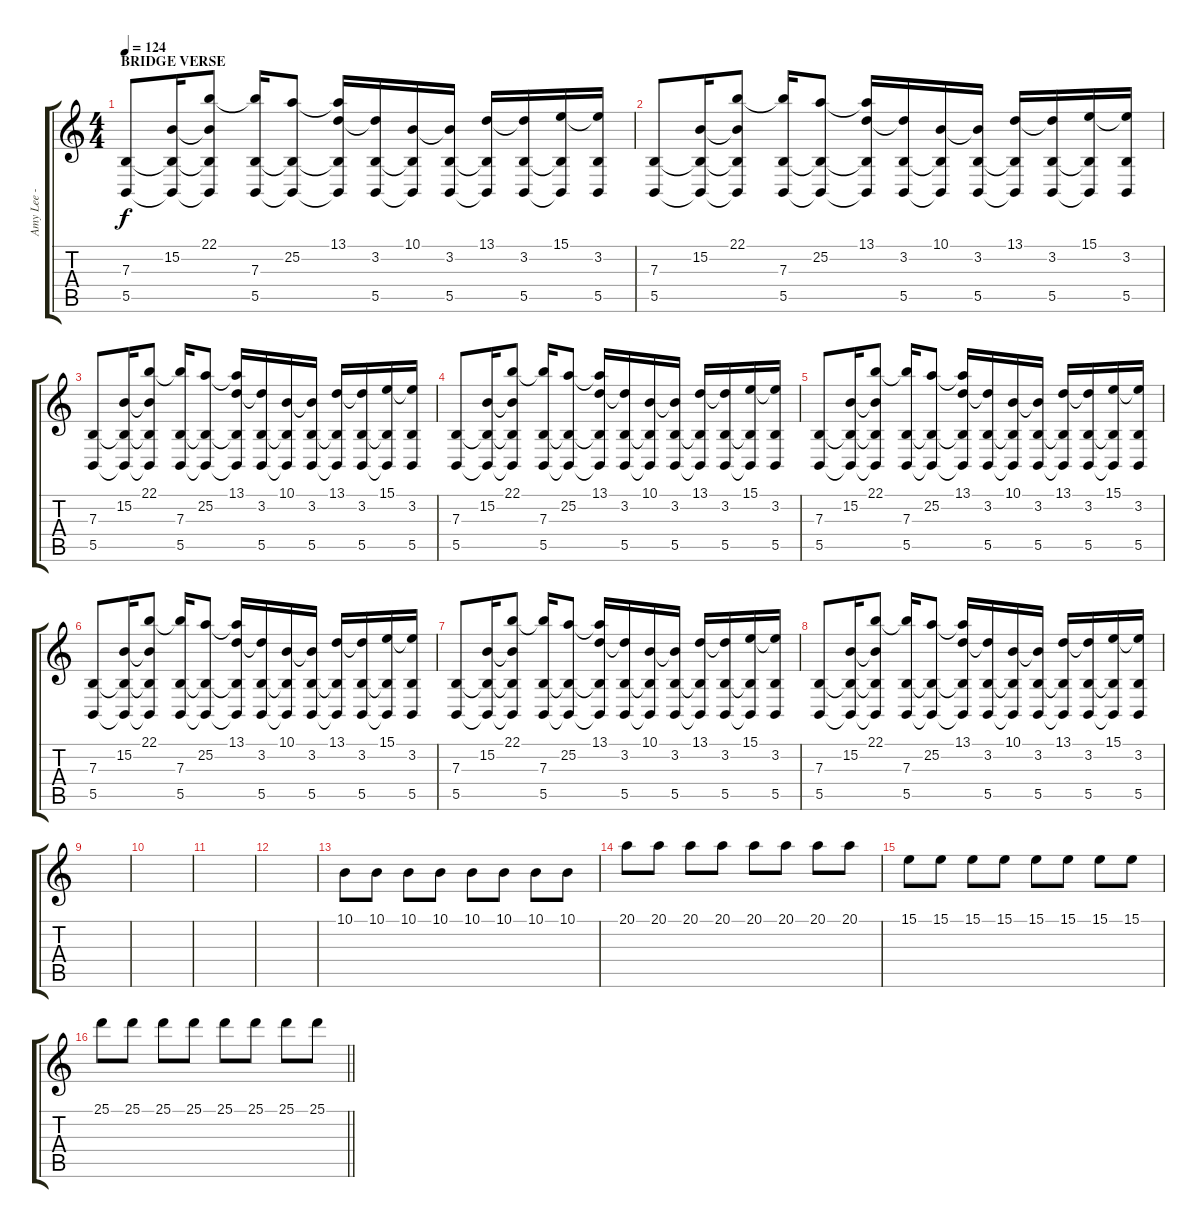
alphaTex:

\track ("Amy Lee - piano" "Amy Lee - ") {instrument acousticgrandpiano}
\staff {score tabs}
\tuning (Db4 Ab3 E3 B2 Gb2 B1) {hide}
\ts (4 4)
\section ("" "BRIDGE VERSE")
\tempo 124
\clef g2
\ks c
(7.3 5.5).8{dy f} (15.2 7.3{t} 5.5{t}).16 (22.1 15.2{t} 7.3{t} 5.5{t}).8 (22.1{t} 7.3 5.5).16 (25.2 7.3{t} 5.5{t}).8 (13.1 25.2{t} 7.3{t} 5.5{t}).16 (13.1{t} 3.2 5.5).16 (10.1 3.2{t} 5.5{t}).16 (10.1{t} 3.2 5.5).16 (13.1 3.2{t} 5.5{t}).16 (13.1{t} 3.2 5.5).16 (15.1 3.2{t} 5.5{t}).16 (15.1{t} 3.2 5.5).16 |
(7.3 5.5).8 (15.2 7.3{t} 5.5{t}).16 (22.1 15.2{t} 7.3{t} 5.5{t}).8 (22.1{t} 7.3 5.5).16 (25.2 7.3{t} 5.5{t}).8 (13.1 25.2{t} 7.3{t} 5.5{t}).16 (13.1{t} 3.2 5.5).16 (10.1 3.2{t} 5.5{t}).16 (10.1{t} 3.2 5.5).16 (13.1 3.2{t} 5.5{t}).16 (13.1{t} 3.2 5.5).16 (15.1 3.2{t} 5.5{t}).16 (15.1{t} 3.2 5.5).16 |
(7.3 5.5).8 (15.2 7.3{t} 5.5{t}).16 (22.1 15.2{t} 7.3{t} 5.5{t}).8 (22.1{t} 7.3 5.5).16 (25.2 7.3{t} 5.5{t}).8 (13.1 25.2{t} 7.3{t} 5.5{t}).16 (13.1{t} 3.2 5.5).16 (10.1 3.2{t} 5.5{t}).16 (10.1{t} 3.2 5.5).16 (13.1 3.2{t} 5.5{t}).16 (13.1{t} 3.2 5.5).16 (15.1 3.2{t} 5.5{t}).16 (15.1{t} 3.2 5.5).16 |
(7.3 5.5).8 (15.2 7.3{t} 5.5{t}).16 (22.1 15.2{t} 7.3{t} 5.5{t}).8 (22.1{t} 7.3 5.5).16 (25.2 7.3{t} 5.5{t}).8 (13.1 25.2{t} 7.3{t} 5.5{t}).16 (13.1{t} 3.2 5.5).16 (10.1 3.2{t} 5.5{t}).16 (10.1{t} 3.2 5.5).16 (13.1 3.2{t} 5.5{t}).16 (13.1{t} 3.2 5.5).16 (15.1 3.2{t} 5.5{t}).16 (15.1{t} 3.2 5.5).16 |
(7.3 5.5).8 (15.2 7.3{t} 5.5{t}).16 (22.1 15.2{t} 7.3{t} 5.5{t}).8 (22.1{t} 7.3 5.5).16 (25.2 7.3{t} 5.5{t}).8 (13.1 25.2{t} 7.3{t} 5.5{t}).16 (13.1{t} 3.2 5.5).16 (10.1 3.2{t} 5.5{t}).16 (10.1{t} 3.2 5.5).16 (13.1 3.2{t} 5.5{t}).16 (13.1{t} 3.2 5.5).16 (15.1 3.2{t} 5.5{t}).16 (15.1{t} 3.2 5.5).16 |
(7.3 5.5).8 (15.2 7.3{t} 5.5{t}).16 (22.1 15.2{t} 7.3{t} 5.5{t}).8 (22.1{t} 7.3 5.5).16 (25.2 7.3{t} 5.5{t}).8 (13.1 25.2{t} 7.3{t} 5.5{t}).16 (13.1{t} 3.2 5.5).16 (10.1 3.2{t} 5.5{t}).16 (10.1{t} 3.2 5.5).16 (13.1 3.2{t} 5.5{t}).16 (13.1{t} 3.2 5.5).16 (15.1 3.2{t} 5.5{t}).16 (15.1{t} 3.2 5.5).16 |
(7.3 5.5).8 (15.2 7.3{t} 5.5{t}).16 (22.1 15.2{t} 7.3{t} 5.5{t}).8 (22.1{t} 7.3 5.5).16 (25.2 7.3{t} 5.5{t}).8 (13.1 25.2{t} 7.3{t} 5.5{t}).16 (13.1{t} 3.2 5.5).16 (10.1 3.2{t} 5.5{t}).16 (10.1{t} 3.2 5.5).16 (13.1 3.2{t} 5.5{t}).16 (13.1{t} 3.2 5.5).16 (15.1 3.2{t} 5.5{t}).16 (15.1{t} 3.2 5.5).16 |
(7.3 5.5).8 (15.2 7.3{t} 5.5{t}).16 (22.1 15.2{t} 7.3{t} 5.5{t}).8 (22.1{t} 7.3 5.5).16 (25.2 7.3{t} 5.5{t}).8 (13.1 25.2{t} 7.3{t} 5.5{t}).16 (13.1{t} 3.2 5.5).16 (10.1 3.2{t} 5.5{t}).16 (10.1{t} 3.2 5.5).16 (13.1 3.2{t} 5.5{t}).16 (13.1{t} 3.2 5.5).16 (15.1 3.2{t} 5.5{t}).16 (15.1{t} 3.2 5.5).16 |
|
|
|
|
10.1.8 10.1.8 10.1.8 10.1.8 10.1.8 10.1.8 10.1.8 10.1.8 |
20.1.8 20.1.8 20.1.8 20.1.8 20.1.8 20.1.8 20.1.8 20.1.8 |
15.1.8 15.1.8 15.1.8 15.1.8 15.1.8 15.1.8 15.1.8 15.1.8 |
\barLineRight lightlight
25.1.8 25.1.8 25.1.8 25.1.8 25.1.8 25.1.8 25.1.8 25.1.8
